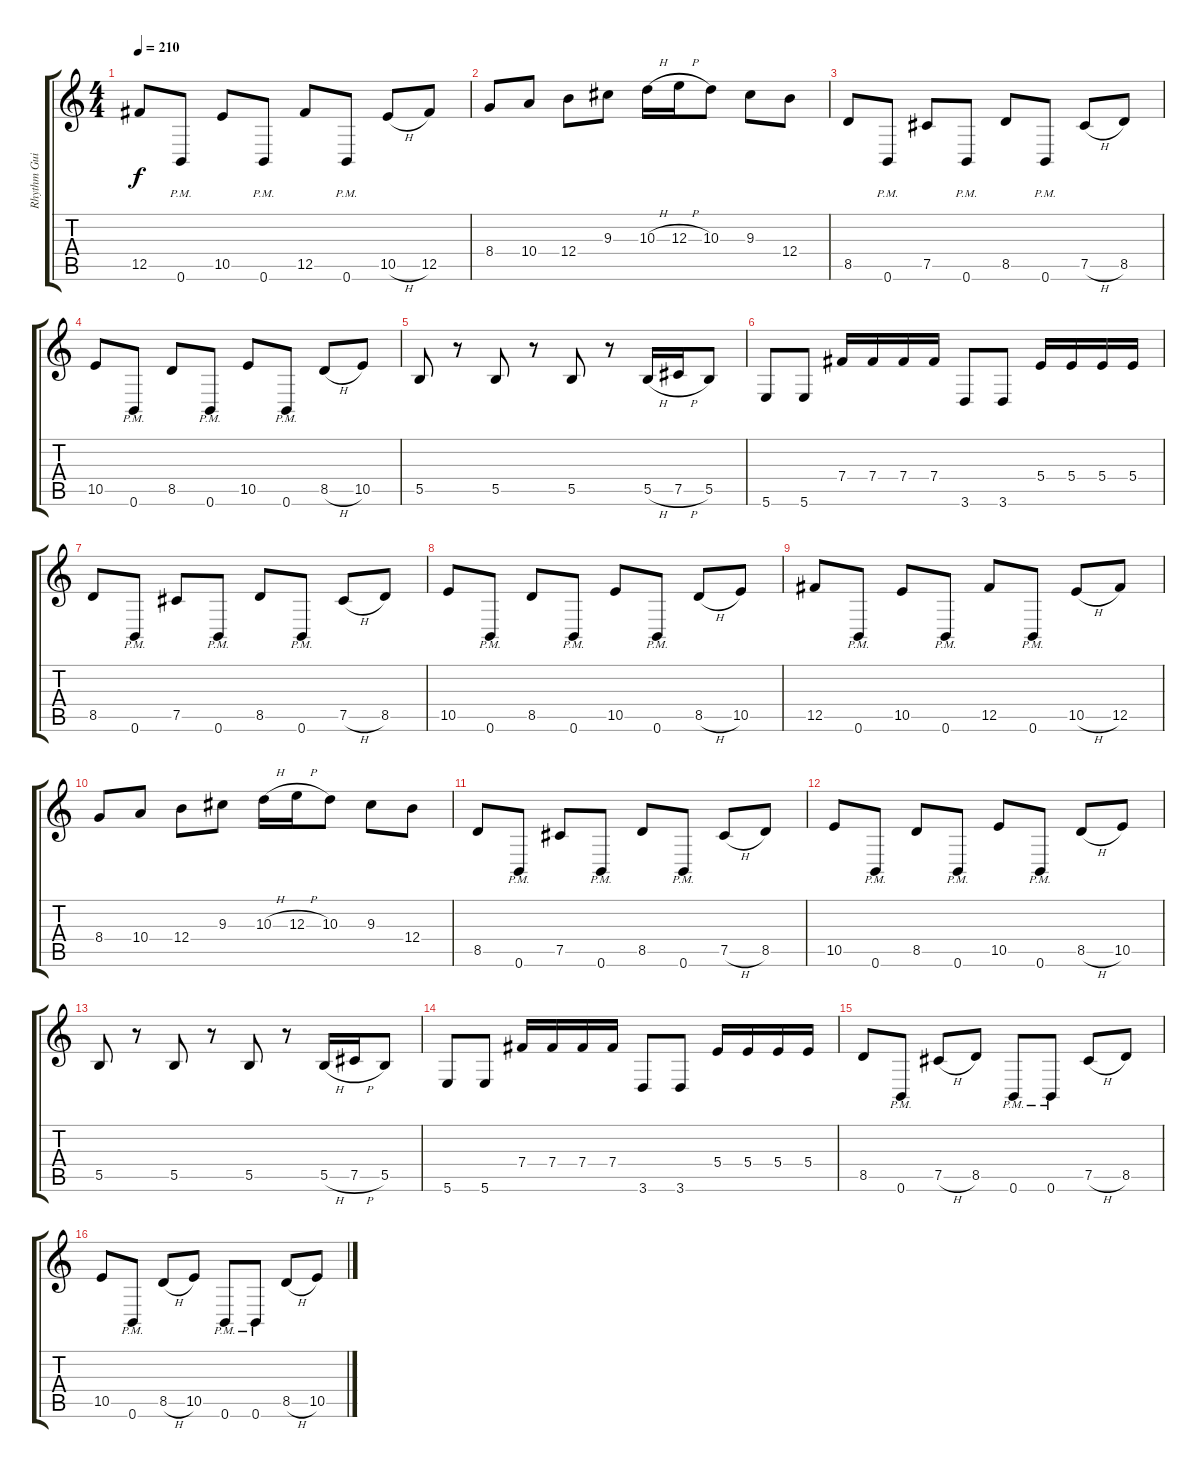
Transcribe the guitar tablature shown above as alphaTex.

\track ("Rhythm Guitar - Jona" "Rhythm Gui") {instrument distortionguitar}
\staff {score tabs}
\tuning (Db4 Ab3 E3 B2 Gb2 B1) {hide}
\ts (4 4)
\tempo 210
\clef g2
\ks c
12.5.8{dy f} 0.6{pm}.8 10.5.8 0.6{pm}.8 12.5.8 0.6{pm}.8 10.5{h}.8 12.5.8 |
8.4.8 10.4.8 12.4.8 9.3.8 10.3{h}.16 12.3{h}.16 10.3.8 9.3.8 12.4.8 |
8.5.8 0.6{pm}.8 7.5.8 0.6{pm}.8 8.5.8 0.6{pm}.8 7.5{h}.8 8.5.8 |
10.5.8 0.6{pm}.8 8.5.8 0.6{pm}.8 10.5.8 0.6{pm}.8 8.5{h}.8 10.5.8 |
5.5.8 r.8 5.5.8 r.8 5.5.8 r.8 5.5{h}.16 7.5{h}.16 5.5.8 |
5.6.8 5.6.8 7.4.16 7.4.16 7.4.16 7.4.16 3.6.8 3.6.8 5.4.16 5.4.16 5.4.16 5.4.16 |
8.5.8 0.6{pm}.8 7.5.8 0.6{pm}.8 8.5.8 0.6{pm}.8 7.5{h}.8 8.5.8 |
10.5.8 0.6{pm}.8 8.5.8 0.6{pm}.8 10.5.8 0.6{pm}.8 8.5{h}.8 10.5.8 |
12.5.8 0.6{pm}.8 10.5.8 0.6{pm}.8 12.5.8 0.6{pm}.8 10.5{h}.8 12.5.8 |
8.4.8 10.4.8 12.4.8 9.3.8 10.3{h}.16 12.3{h}.16 10.3.8 9.3.8 12.4.8 |
8.5.8 0.6{pm}.8 7.5.8 0.6{pm}.8 8.5.8 0.6{pm}.8 7.5{h}.8 8.5.8 |
10.5.8 0.6{pm}.8 8.5.8 0.6{pm}.8 10.5.8 0.6{pm}.8 8.5{h}.8 10.5.8 |
5.5.8 r.8 5.5.8 r.8 5.5.8 r.8 5.5{h}.16 7.5{h}.16 5.5.8 |
5.6.8 5.6.8 7.4.16 7.4.16 7.4.16 7.4.16 3.6.8 3.6.8 5.4.16 5.4.16 5.4.16 5.4.16 |
8.5.8 0.6{pm}.8 7.5{h}.8 8.5.8 0.6{pm}.8 0.6{pm}.8 7.5{h}.8 8.5.8 |
10.5.8 0.6{pm}.8 8.5{h}.8 10.5.8 0.6{pm}.8 0.6{pm}.8 8.5{h}.8 10.5.8
